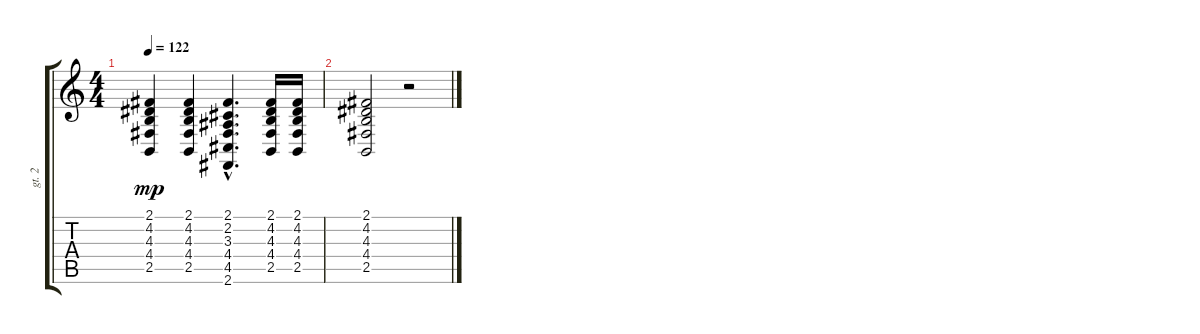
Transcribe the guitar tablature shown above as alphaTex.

\track ("gt. 2" "gt. 2") {instrument harpsichord}
\staff {score tabs}
\tuning (E4 B3 G3 D3 A2 E2) {hide}
\ts (4 4)
\tempo 122
\clef g2
\ks c
(2.1 4.2 4.3 4.4 2.5).4{dy mp} (2.1 4.2 4.3 4.4 2.5).4 (2.1{hac} 2.2{hac} 3.3{hac} 4.4{hac} 4.5{hac} 2.6{hac}).4{d} (2.1 4.2 4.3 4.4 2.5).16 (2.1 4.2 4.3 4.4 2.5).16 |
(2.1 4.2 4.3 4.4 2.5).2 r.2
